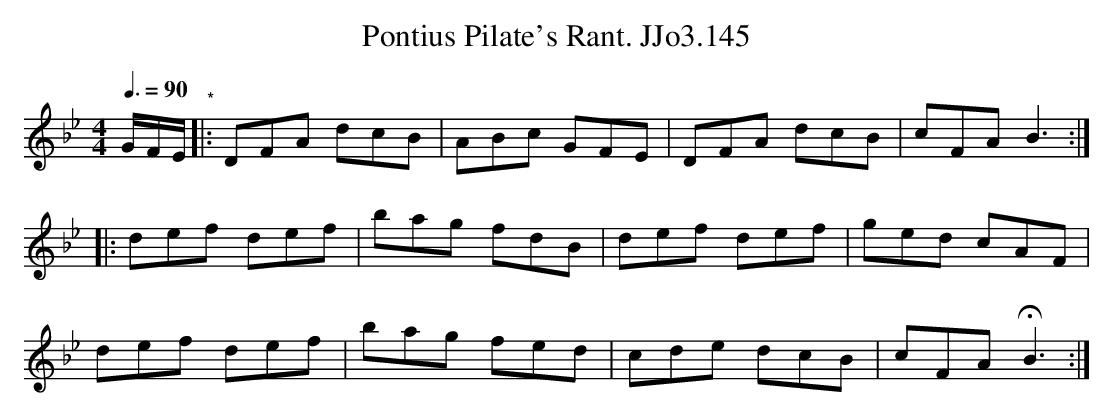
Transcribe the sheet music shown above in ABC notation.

X:1
T:Pontius Pilate's Rant. JJo3.145
M:4/4
L:1/8
Q:3/8=90
K:Bb
G/F/E/ "*"|: DFA dcB | ABc GFE | DFA dcB | cFA B3 :|
|: def def | bag fdB | def def | ged cAF |
def def | bag fed | cde dcB | cFA HB3 :|
